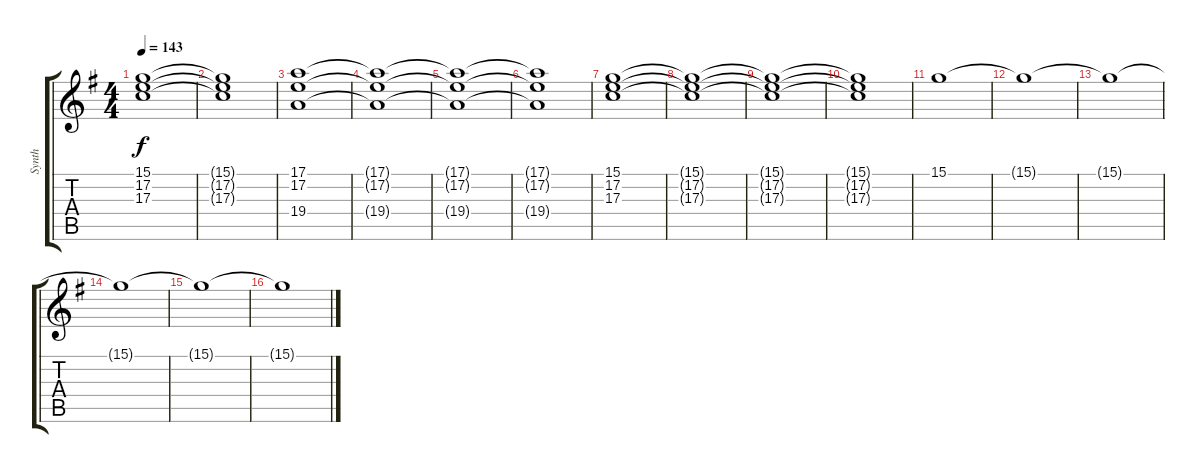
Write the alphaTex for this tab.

\track ("Synth" "Synth") {instrument synthstrings2}
\staff {score tabs}
\tuning (E4 B3 G3 D3 A2 E2) {hide}
\ts (4 4)
\tempo 143
\clef g2
\ks g
(15.1{t} 17.2{t} 17.3{t}).1{dy f} |
(15.1{t} 17.2{t} 17.3{t}).1 |
(17.1 17.2 19.4).1 |
(17.1{t} 17.2{t} 19.4{t}).1 |
(17.1{t} 17.2{t} 19.4{t}).1 |
(17.1{t} 17.2{t} 19.4{t}).1 |
(15.1 17.2 17.3).1 |
(15.1{t} 17.2{t} 17.3{t}).1 |
(15.1{t} 17.2{t} 17.3{t}).1 |
(15.1{t} 17.2{t} 17.3{t}).1 |
15.1.1 |
15.1{t}.1 |
15.1{t}.1 |
15.1{t}.1 |
15.1{t}.1 |
15.1{t}.1
